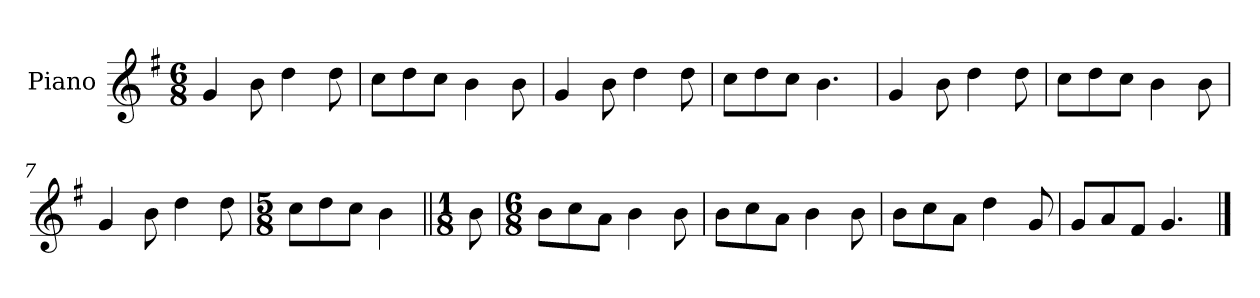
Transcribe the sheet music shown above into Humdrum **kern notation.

**kern
*part1
*staff1
*I"Piano
*I'Pno.
*clefG2
*k[f#]
*M6/8
=1
4g/
8b\
4dd\
8dd\
=2
8cc\L
8dd\
8cc\J
4b\
8b\
=3
4g/
8b\
4dd\
8dd\
=4
8cc\L
8dd\
8cc\J
4.b\
=5
4g/
8b\
4dd\
8dd\
=6
8cc\L
8dd\
8cc\J
4b\
8b\
=7
4g/
8b\
4dd\
8dd\
=8
*M5/8
8cc\L
8dd\
8cc\J
4b\
!!LO:LB:g=z
=9||
*M1/8
8b\
=10
*M6/8
8b\L
8cc\
8a\J
4b\
8b\
=11
8b\L
8cc\
8a\J
4b\
8b\
=12
8b\L
8cc\
8a\J
4dd\
8g/
=13
8g/L
8a/
8f#/J
4.g/
==
*-
